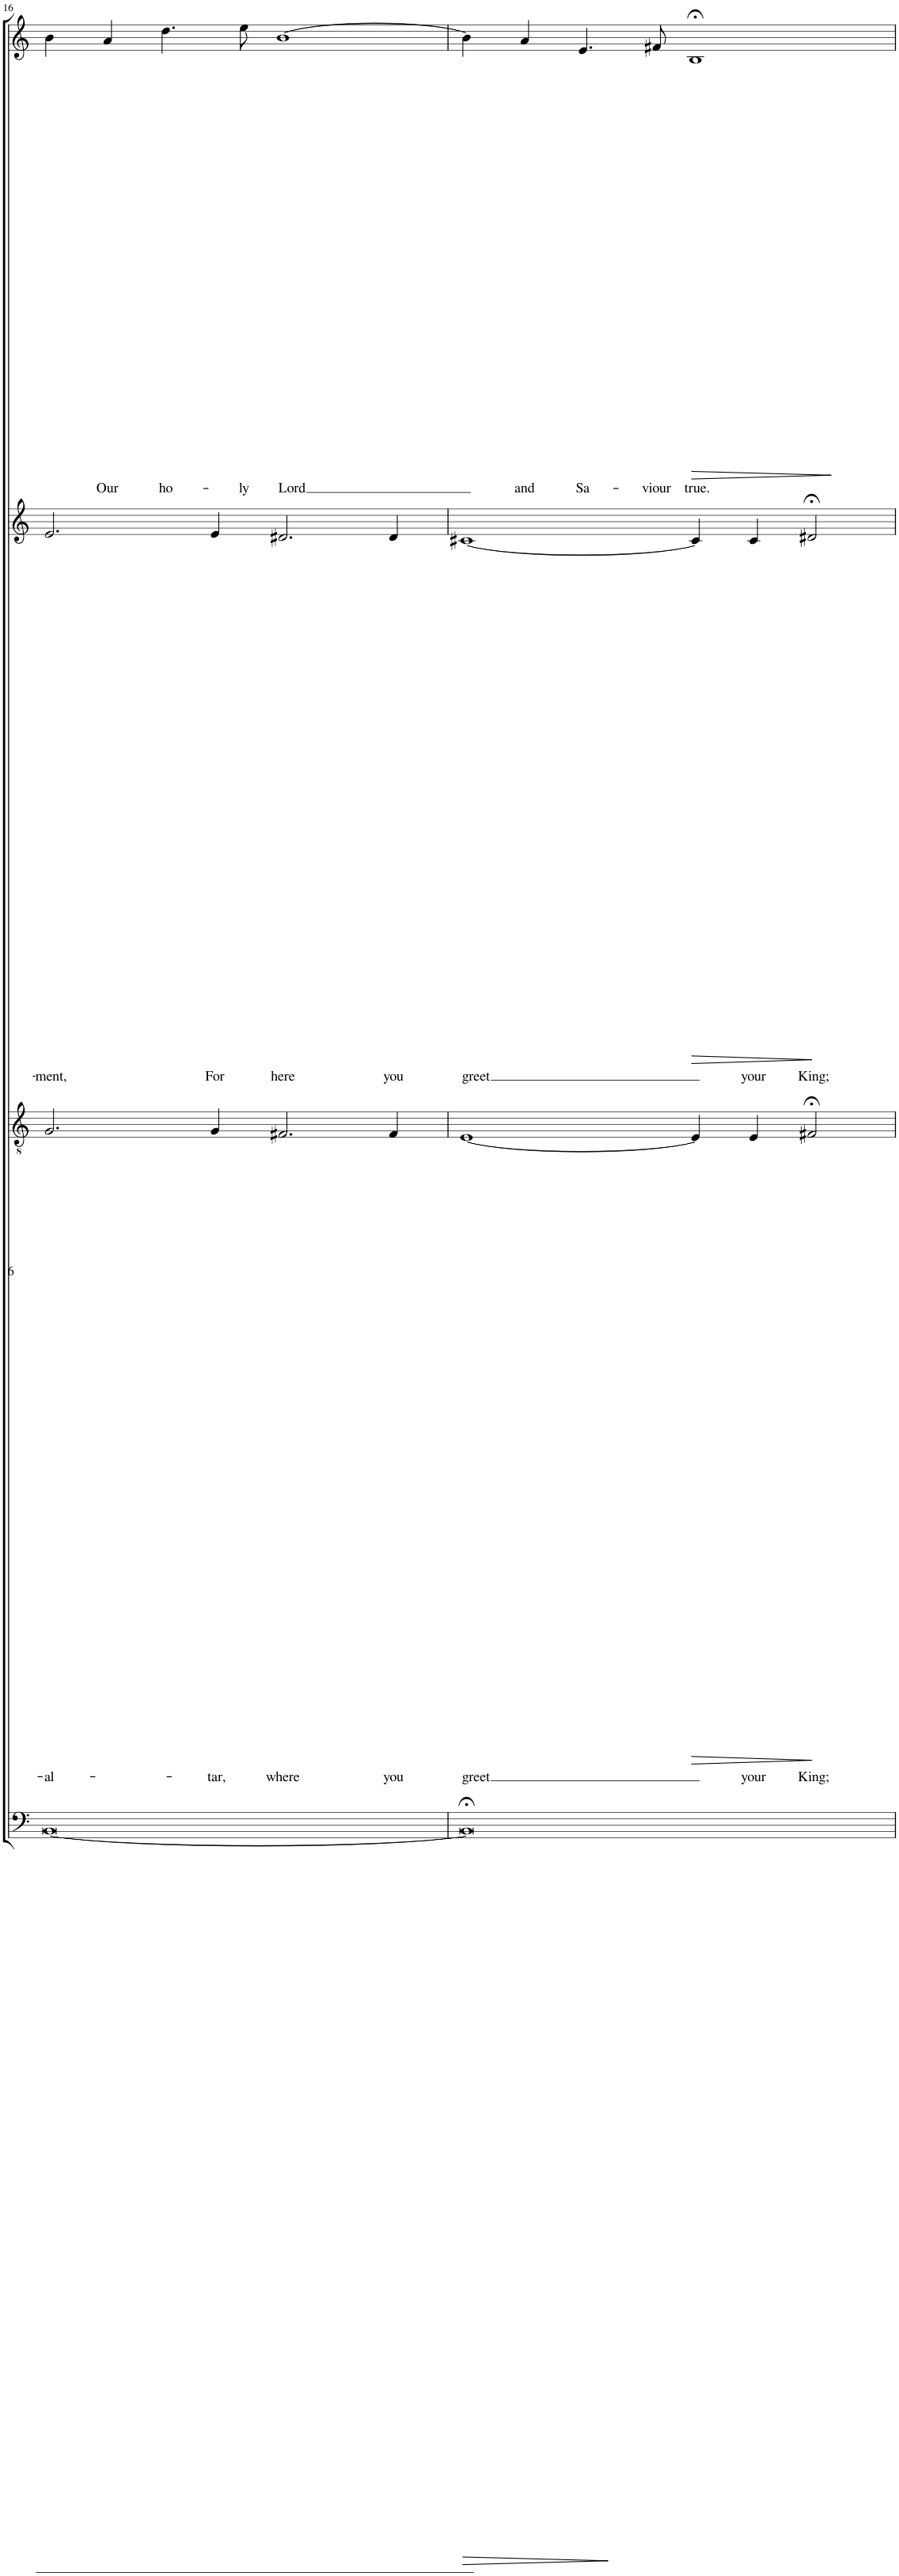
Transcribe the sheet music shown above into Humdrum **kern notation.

**kern	**dynam	**kern	**text	**dynam	**kern	**text	**dynam	**kern	**text	**dynam
*part4	*part4	*part3	*part3	*part3	*part2	*part2	*part2	*part1	*part1	*part1
*staff4	*staff4	*staff3	*staff3	*staff3	*staff2	*staff2	*staff2	*staff1	*staff1	*staff1
*I"BASS	*	*I"TENOR	*	*	*I"ALTO	*	*	*I"SOPRANO	*	*
!!LO:PB:g=z
*clefF4	*	*clefGv2	*	*	*clefG2	*	*	*clefG2	*	*
*	*	*Trd1c2	*	*	*	*	*	*	*	*
*k[]	*	*k[]	*	*	*k[]	*	*	*k[]	*	*
*M4/2	*	*M4/2	*	*	*M4/2	*	*	*M4/2	*	*
=16	=16	=16	=16	=16	=16	=16	=16	=16	=16	=16
!	!	!	!LO:LY:b	!	!	!LO:LY:b	!	!	!	!
[0BB	.	2.G/	al-	.	2.e/	-ment,	.	4b\	.	.
!	!	!	!	!	!	!	!	!	!LO:LY:b	!
.	.	.	.	.	.	.	.	4a/	Our	.
!	!	!	!	!	!	!	!	!	!LO:LY:b	!
.	.	.	.	.	.	.	.	4.dd\	ho-	.
!	!	!	!LO:LY:b	!	!	!LO:LY:b	!	!	!	!
.	.	4G/	-tar,	.	4e/	For	.	.	.	.
!	!	!	!	!	!	!	!	!	!LO:LY:b	!
.	.	.	.	.	.	.	.	8ee\	-ly	.
!	!	!	!LO:LY:b	!	!	!LO:LY:b	!	!	!LO:LY:b	!
.	.	2.F#X/	where	.	2.d#X/	here	.	1b_	Lord	.
!	!	!	!LO:LY:b	!	!	!LO:LY:b	!	!	!	!
.	.	4F#/	you	.	4d#/	you	.	.	.	.
=17	=17	=17	=17	=17	=17	=17	=17	=17	=17	=17
!	!LO:HP:b	!	!LO:LY:b	!	!	!LO:LY:b	!	!	!	!
0BB;<]	>	[1E	greet	.	[1c#X	greet	.	4b\]	.	.
!	!	!	!	!	!	!	!	!	!LO:LY:b	!
.	.	.	.	.	.	.	.	4a/	and	.
!	!	!	!	!	!	!	!	!	!LO:LY:b	!
.	.	.	.	.	.	.	.	4.e/	Sa-	.
!	!	!	!	!	!	!	!	!	!LO:LY:b	!
.	.	.	.	.	.	.	.	8f#X/	-viour	.
!	!	!	!	!LO:HP:b	!	!	!LO:HP:b	!	!LO:LY:b	!LO:HP:b
.	.	4E/]	.	>	4c#/]	.	>	1B;<	true.	>
!	!	!	!LO:LY:b	!	!	!LO:LY:b	!	!	!	!
.	.	4E/	your	.	4c#/	your	.	.	.	.
!	!	!	!LO:LY:b	!	!	!LO:LY:b	!	!	!	!
.	.	2F#X;</	King;	.	2d#X;</	King;	.	.	.	.
.	]	.	.	]	.	.	]	.	.	]
=	=	=	=	=	=	=	=	=	=	=
*-	*-	*-	*-	*-	*-	*-	*-	*-	*-	*-
